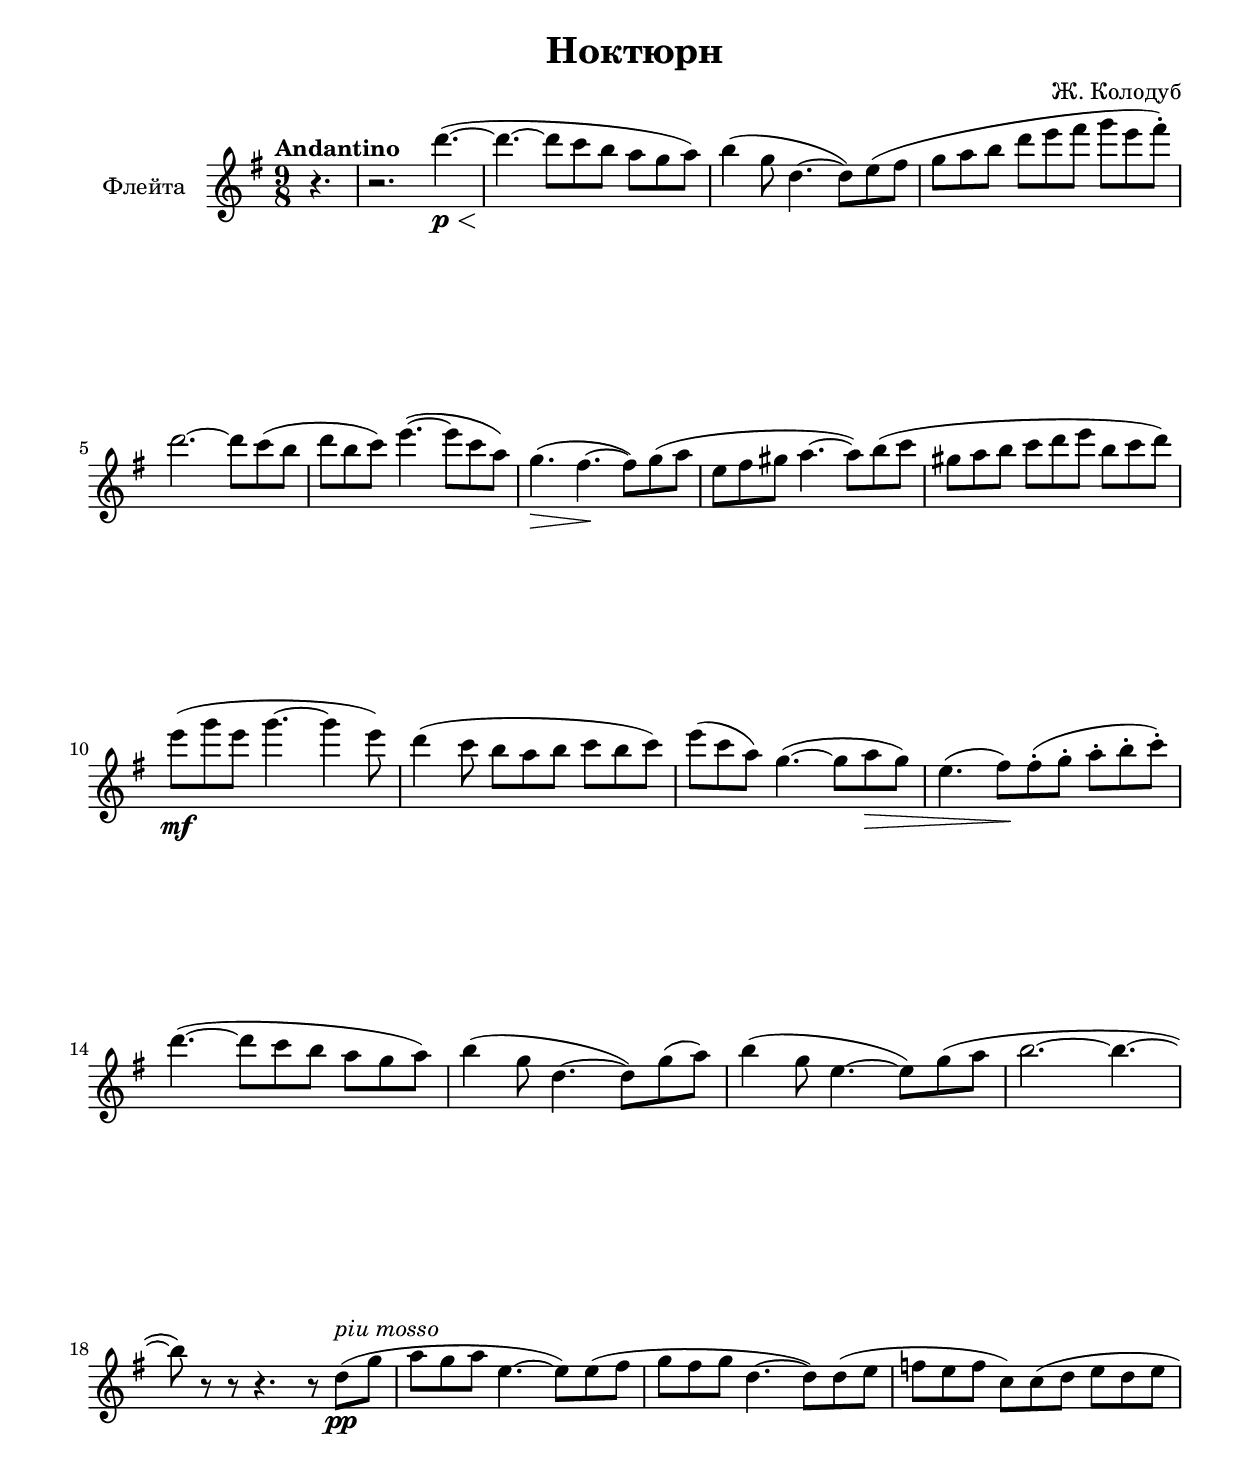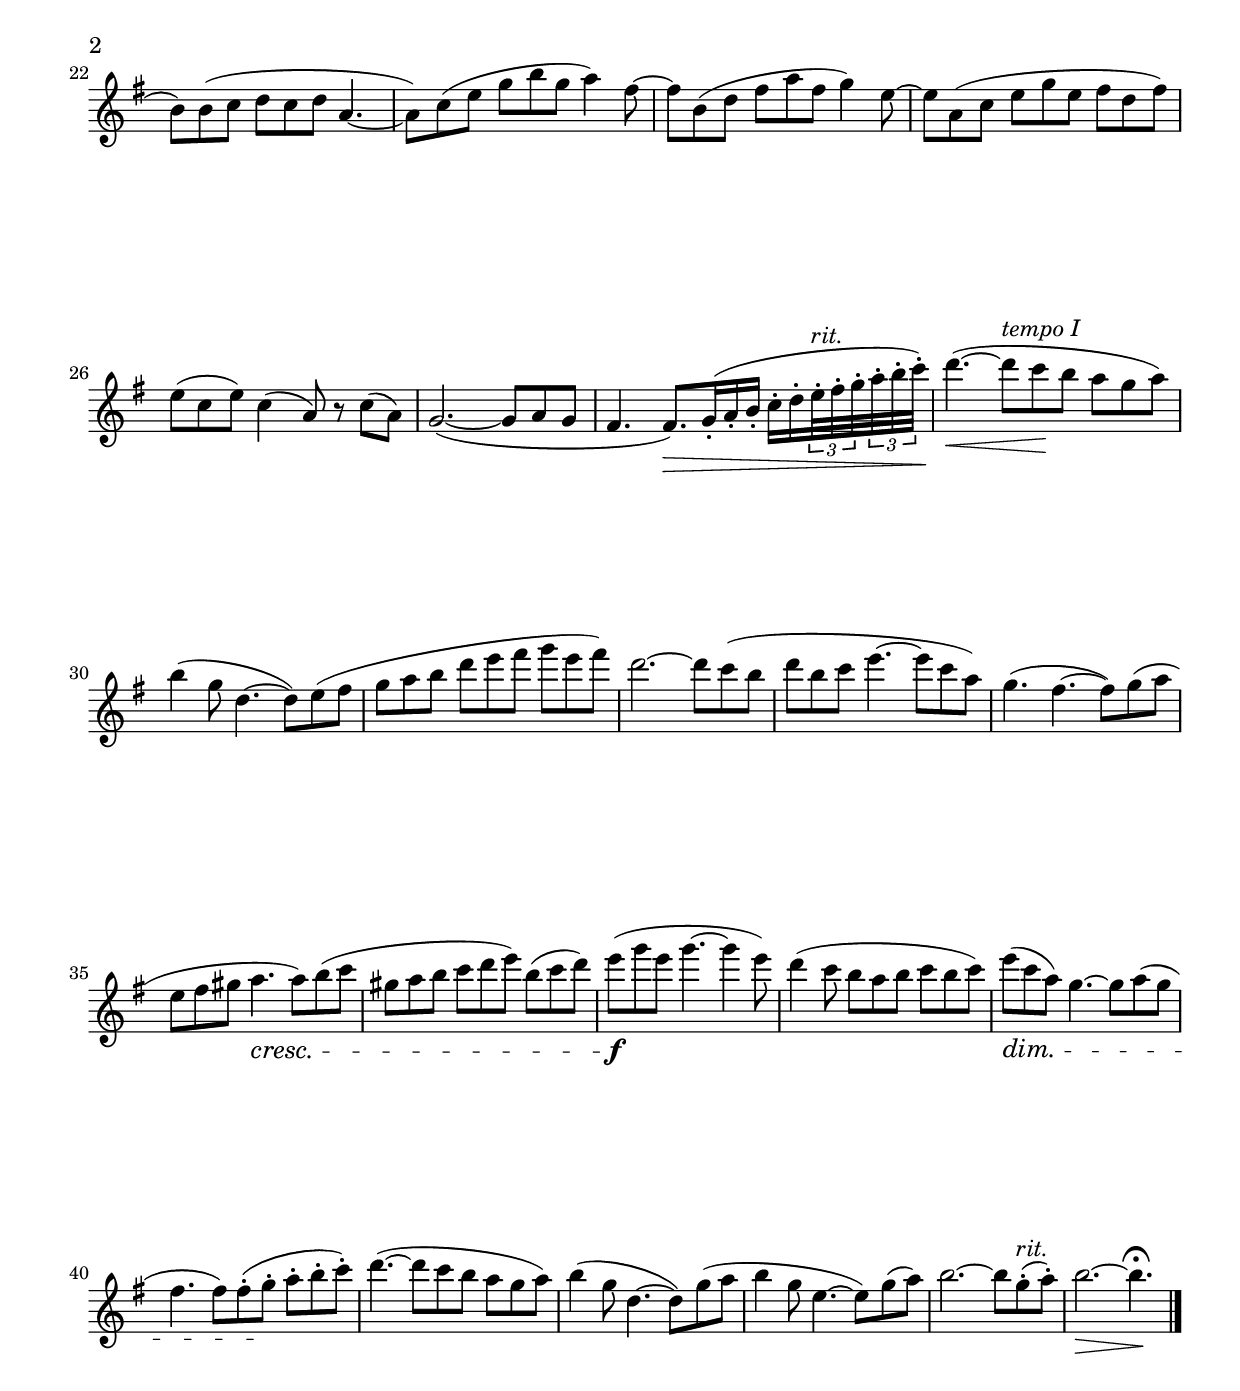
\version "2.24.2"

\header {
  title = "Ноктюрн"
  composer = "Ж. Колодуб"
  % Удалить строку версии LilyPond 
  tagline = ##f
}

global = {
  \key g \major
  \numericTimeSignature
  \time 9/8
}

abr = \break
abr={}

flute = \relative c'' {
  \global
  % Вписывайте музыку сюда
  \partial 4.
  \tempo "Andantino"
  r4. |
  r2. d'4.\p\<~( | \abr
  4.\!~ 8 c b a g a) |
  b4( g8 d4.~8) e( fis | \abr
  
  g a b d e fis g e fis-.) |
  d2.~ 8 c( b | \abr
  
  d b c) e4.~( 8 c a) |
  g4.(\> fis4.~\! 8) g( a | \abr
  
 e fis gis a4.~ 8) b( c |
 gis a b c d e b c d) | \abr
 
 e\mf( g e g4.~4 e8) |
 d4( c8 b a b c b c) \abr
 
 e( c a) g4.~( 8 a\> g) |
 e4.( fis8)\! 8-.( g-. a-. b-. c-.) | \abr
 
 d4.~(8 c b a g a) |
 b4( g8 d4.~8) g( a) | \abr
 
 b4( g8 e4.~8) g( a |
 b2.~4.~ |
 8) r r r4. r8 d,\pp^\markup\italic"piu mosso"(  g \abr
 
 a g a e4.~8) e( fis |
 g fis g d4.~8) d( e |
 f e f c) c( d e d e | \abr \pageBreak
 
 
 
  % 32
  b) b( c d c d a4.~ |
  8) c( e g b g a4) fis8~ |
  8 b,( d fis a fis g4) e8~ | \abr
  
  e a,( c e g e fis d fis) |
  e( c e) c4( a8) r c( a) |
  g2.~( 8 a g | \abr
  
  fis4. fis8.)[\> g16-.( a-. b-.] c-.[ d-. \tuplet 3/4 { e32-.^\markup\italic"rit." fis-. g-.} \tuplet 3/4 { a-. b-. c-.\!]) } |
  d4.~\<( 8^\markup\italic"tempo I" c\! b a g a ) | \abr
  
  b4( g8 d4.~ 8) e( fis |
  g a b d e fis g e fis) \abr
  
  d2.~ 8 c( b |
  d b c e4.~ 8 c a) | \abr
  
  g4.( fis4.~ 8) g8( a |
  e fis gis a4.\cresc a8) b( c | \abr
  
  gis a b c d e) b( c d) |
  e\f( g e g4.~4 e8) | \abr
  
  d4( c8 b a b c b c) |
  e\dim ( c a) g4.~ 8 a( g | \abr
  
  fis4. 8) fis-.( g-.\! a-. b-. c-.) |
  d4.~( 8 c b a g a) | \abr
  
  b4( g8 d4.~ 8) g( a |
  b4 g8 e4.~8) g( a) | \abr
  
  b2.~8 g^\markup\italic"rit."-.( a-.) |
  b2.\>~4.\fermata\! \fine
  
  
  
}

  \paper {
    top-margin = 15
    left-margin = 15
    right-margin = 10
    bottom-margin = 35
    indent = 20
    ragged-bottom = ##f
    %  system-separator-markup = \slashSeparator
    
  }

\score {
  \new Staff \with {
    instrumentName = "Флейта"
    midiInstrument = "flute"
  } \flute
  \layout { }
  \midi {
    \tempo 4=100
  }
}
